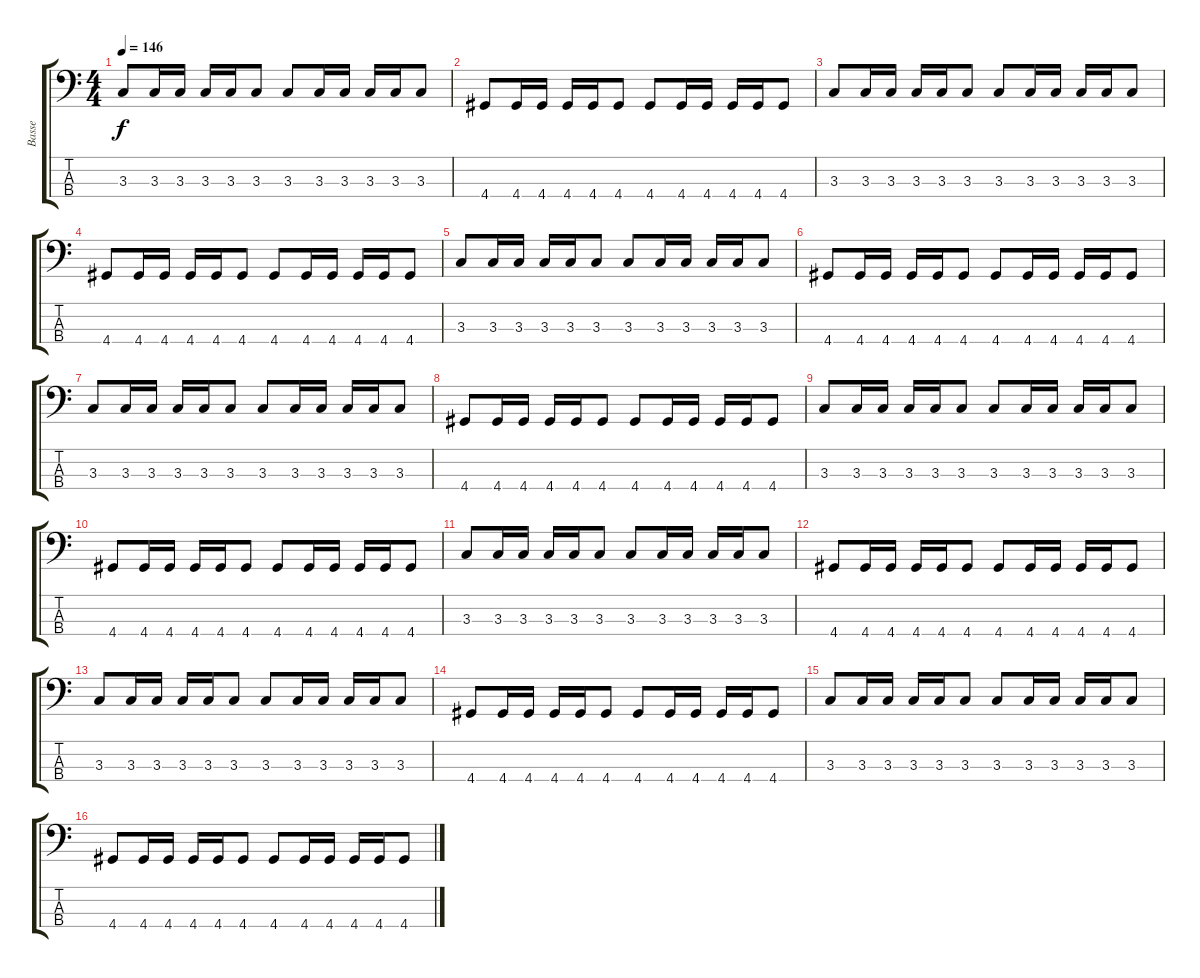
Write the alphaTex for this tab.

\track ("Basse" "Basse") {instrument electricbasspick}
\staff {score tabs}
\tuning (G2 D2 A1 E1) {hide}
\ts (4 4)
\tempo 146
\clef f4
\ks c
3.3.8{dy f} 3.3.16 3.3.16 3.3.16 3.3.16 3.3.8 3.3.8 3.3.16 3.3.16 3.3.16 3.3.16 3.3.8 |
4.4.8 4.4.16 4.4.16 4.4.16 4.4.16 4.4.8 4.4.8 4.4.16 4.4.16 4.4.16 4.4.16 4.4.8 |
3.3.8 3.3.16 3.3.16 3.3.16 3.3.16 3.3.8 3.3.8 3.3.16 3.3.16 3.3.16 3.3.16 3.3.8 |
4.4.8 4.4.16 4.4.16 4.4.16 4.4.16 4.4.8 4.4.8 4.4.16 4.4.16 4.4.16 4.4.16 4.4.8 |
3.3.8 3.3.16 3.3.16 3.3.16 3.3.16 3.3.8 3.3.8 3.3.16 3.3.16 3.3.16 3.3.16 3.3.8 |
4.4.8 4.4.16 4.4.16 4.4.16 4.4.16 4.4.8 4.4.8 4.4.16 4.4.16 4.4.16 4.4.16 4.4.8 |
3.3.8 3.3.16 3.3.16 3.3.16 3.3.16 3.3.8 3.3.8 3.3.16 3.3.16 3.3.16 3.3.16 3.3.8 |
4.4.8 4.4.16 4.4.16 4.4.16 4.4.16 4.4.8 4.4.8 4.4.16 4.4.16 4.4.16 4.4.16 4.4.8 |
3.3.8 3.3.16 3.3.16 3.3.16 3.3.16 3.3.8 3.3.8 3.3.16 3.3.16 3.3.16 3.3.16 3.3.8 |
4.4.8 4.4.16 4.4.16 4.4.16 4.4.16 4.4.8 4.4.8 4.4.16 4.4.16 4.4.16 4.4.16 4.4.8 |
3.3.8 3.3.16 3.3.16 3.3.16 3.3.16 3.3.8 3.3.8 3.3.16 3.3.16 3.3.16 3.3.16 3.3.8 |
4.4.8 4.4.16 4.4.16 4.4.16 4.4.16 4.4.8 4.4.8 4.4.16 4.4.16 4.4.16 4.4.16 4.4.8 |
3.3.8 3.3.16 3.3.16 3.3.16 3.3.16 3.3.8 3.3.8 3.3.16 3.3.16 3.3.16 3.3.16 3.3.8 |
4.4.8 4.4.16 4.4.16 4.4.16 4.4.16 4.4.8 4.4.8 4.4.16 4.4.16 4.4.16 4.4.16 4.4.8 |
3.3.8 3.3.16 3.3.16 3.3.16 3.3.16 3.3.8 3.3.8 3.3.16 3.3.16 3.3.16 3.3.16 3.3.8 |
4.4.8 4.4.16 4.4.16 4.4.16 4.4.16 4.4.8 4.4.8 4.4.16 4.4.16 4.4.16 4.4.16 4.4.8
